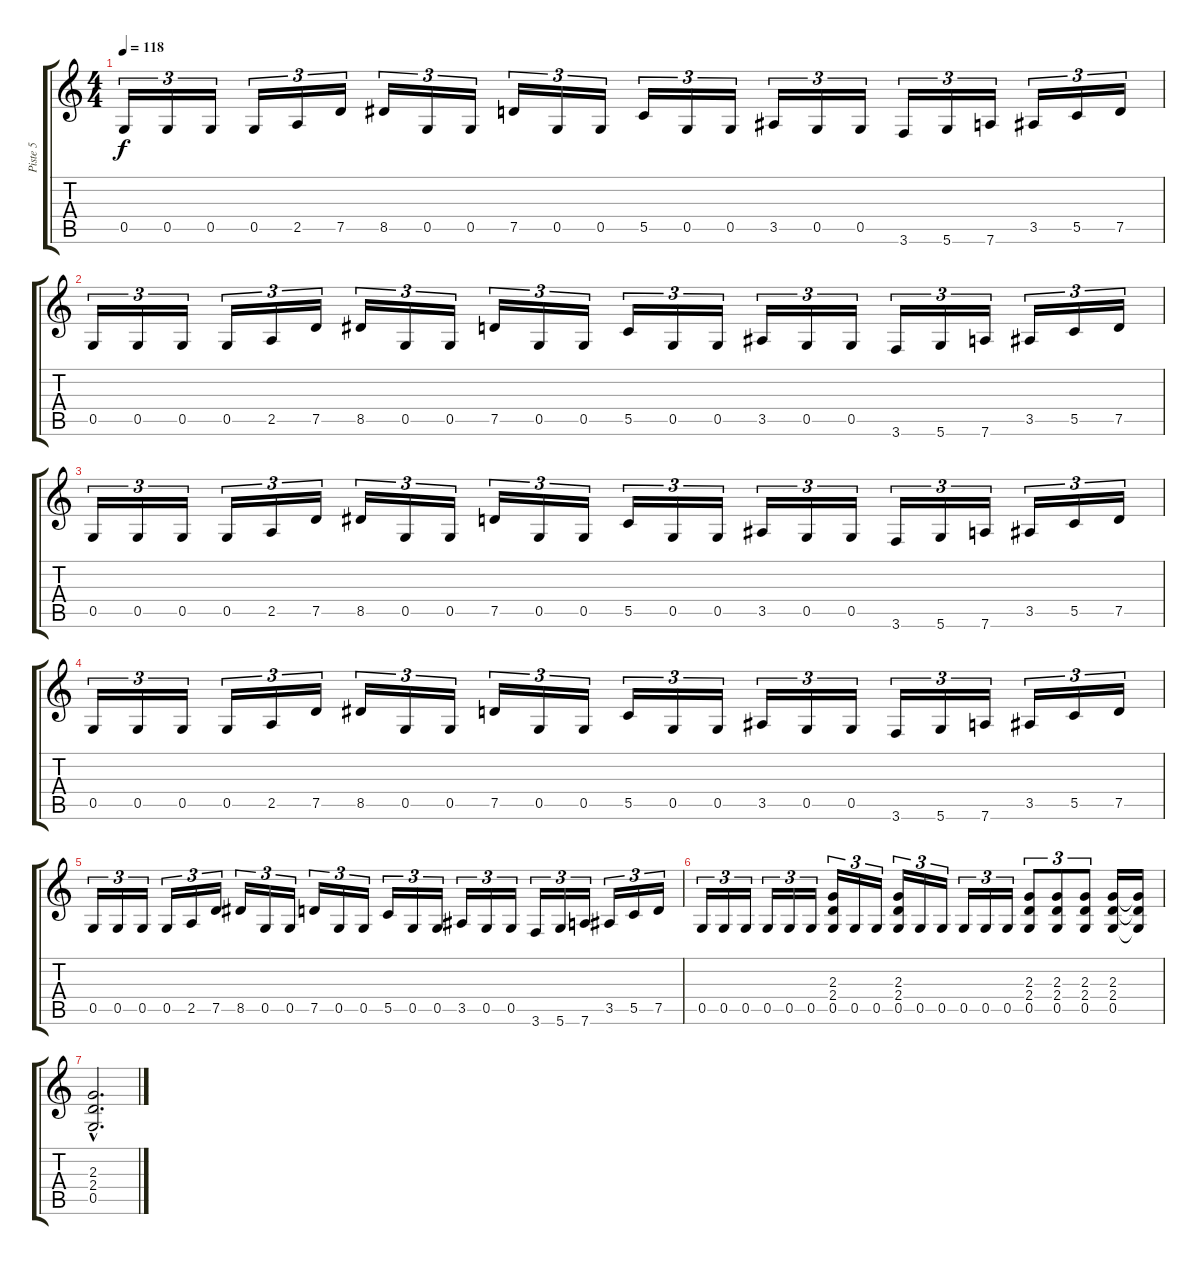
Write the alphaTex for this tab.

\track ("Piste 5" "Piste 5") {instrument distortionguitar}
\staff {score tabs}
\tuning (D4 A3 F3 C3 G2 D2) {hide}
\ts (4 4)
\tempo 118
\clef g2
\ks c
0.5.16{tu (3 2) dy f} 0.5.16{tu (3 2)} 0.5.16{tu (3 2)} 0.5.16{tu (3 2)} 2.5.16{tu (3 2)} 7.5.16{tu (3 2)} 8.5.16{tu (3 2)} 0.5.16{tu (3 2)} 0.5.16{tu (3 2)} 7.5.16{tu (3 2)} 0.5.16{tu (3 2)} 0.5.16{tu (3 2)} 5.5.16{tu (3 2)} 0.5.16{tu (3 2)} 0.5.16{tu (3 2)} 3.5.16{tu (3 2)} 0.5.16{tu (3 2)} 0.5.16{tu (3 2)} 3.6.16{tu (3 2)} 5.6.16{tu (3 2)} 7.6.16{tu (3 2)} 3.5.16{tu (3 2)} 5.5.16{tu (3 2)} 7.5.16{tu (3 2)} |
0.5.16{tu (3 2)} 0.5.16{tu (3 2)} 0.5.16{tu (3 2)} 0.5.16{tu (3 2)} 2.5.16{tu (3 2)} 7.5.16{tu (3 2)} 8.5.16{tu (3 2)} 0.5.16{tu (3 2)} 0.5.16{tu (3 2)} 7.5.16{tu (3 2)} 0.5.16{tu (3 2)} 0.5.16{tu (3 2)} 5.5.16{tu (3 2)} 0.5.16{tu (3 2)} 0.5.16{tu (3 2)} 3.5.16{tu (3 2)} 0.5.16{tu (3 2)} 0.5.16{tu (3 2)} 3.6.16{tu (3 2)} 5.6.16{tu (3 2)} 7.6.16{tu (3 2)} 3.5.16{tu (3 2)} 5.5.16{tu (3 2)} 7.5.16{tu (3 2)} |
0.5.16{tu (3 2)} 0.5.16{tu (3 2)} 0.5.16{tu (3 2)} 0.5.16{tu (3 2)} 2.5.16{tu (3 2)} 7.5.16{tu (3 2)} 8.5.16{tu (3 2)} 0.5.16{tu (3 2)} 0.5.16{tu (3 2)} 7.5.16{tu (3 2)} 0.5.16{tu (3 2)} 0.5.16{tu (3 2)} 5.5.16{tu (3 2)} 0.5.16{tu (3 2)} 0.5.16{tu (3 2)} 3.5.16{tu (3 2)} 0.5.16{tu (3 2)} 0.5.16{tu (3 2)} 3.6.16{tu (3 2)} 5.6.16{tu (3 2)} 7.6.16{tu (3 2)} 3.5.16{tu (3 2)} 5.5.16{tu (3 2)} 7.5.16{tu (3 2)} |
0.5.16{tu (3 2)} 0.5.16{tu (3 2)} 0.5.16{tu (3 2)} 0.5.16{tu (3 2)} 2.5.16{tu (3 2)} 7.5.16{tu (3 2)} 8.5.16{tu (3 2)} 0.5.16{tu (3 2)} 0.5.16{tu (3 2)} 7.5.16{tu (3 2)} 0.5.16{tu (3 2)} 0.5.16{tu (3 2)} 5.5.16{tu (3 2)} 0.5.16{tu (3 2)} 0.5.16{tu (3 2)} 3.5.16{tu (3 2)} 0.5.16{tu (3 2)} 0.5.16{tu (3 2)} 3.6.16{tu (3 2)} 5.6.16{tu (3 2)} 7.6.16{tu (3 2)} 3.5.16{tu (3 2)} 5.5.16{tu (3 2)} 7.5.16{tu (3 2)} |
0.5.16{tu (3 2)} 0.5.16{tu (3 2)} 0.5.16{tu (3 2)} 0.5.16{tu (3 2)} 2.5.16{tu (3 2)} 7.5.16{tu (3 2)} 8.5.16{tu (3 2)} 0.5.16{tu (3 2)} 0.5.16{tu (3 2)} 7.5.16{tu (3 2)} 0.5.16{tu (3 2)} 0.5.16{tu (3 2)} 5.5.16{tu (3 2)} 0.5.16{tu (3 2)} 0.5.16{tu (3 2)} 3.5.16{tu (3 2)} 0.5.16{tu (3 2)} 0.5.16{tu (3 2)} 3.6.16{tu (3 2)} 5.6.16{tu (3 2)} 7.6.16{tu (3 2)} 3.5.16{tu (3 2)} 5.5.16{tu (3 2)} 7.5.16{tu (3 2)} |
0.5.16{tu (3 2)} 0.5.16{tu (3 2)} 0.5.16{tu (3 2)} 0.5.16{tu (3 2)} 0.5.16{tu (3 2)} 0.5.16{tu (3 2)} (2.3 2.4 0.5).16{tu (3 2)} 0.5.16{tu (3 2)} 0.5.16{tu (3 2)} (2.3 2.4 0.5).16{tu (3 2)} 0.5.16{tu (3 2)} 0.5.16{tu (3 2)} 0.5.16{tu (3 2)} 0.5.16{tu (3 2)} 0.5.16{tu (3 2)} (2.3 2.4 0.5).8{tu (3 2)} (2.3 2.4 0.5).8{tu (3 2)} (2.3 2.4 0.5).8{tu (3 2)} (2.3 2.4 0.5).16 (2.3{t} 2.4{t} 0.5{t}).16 |
(2.3{hac} 2.4{hac} 0.5{hac}).2{d}
